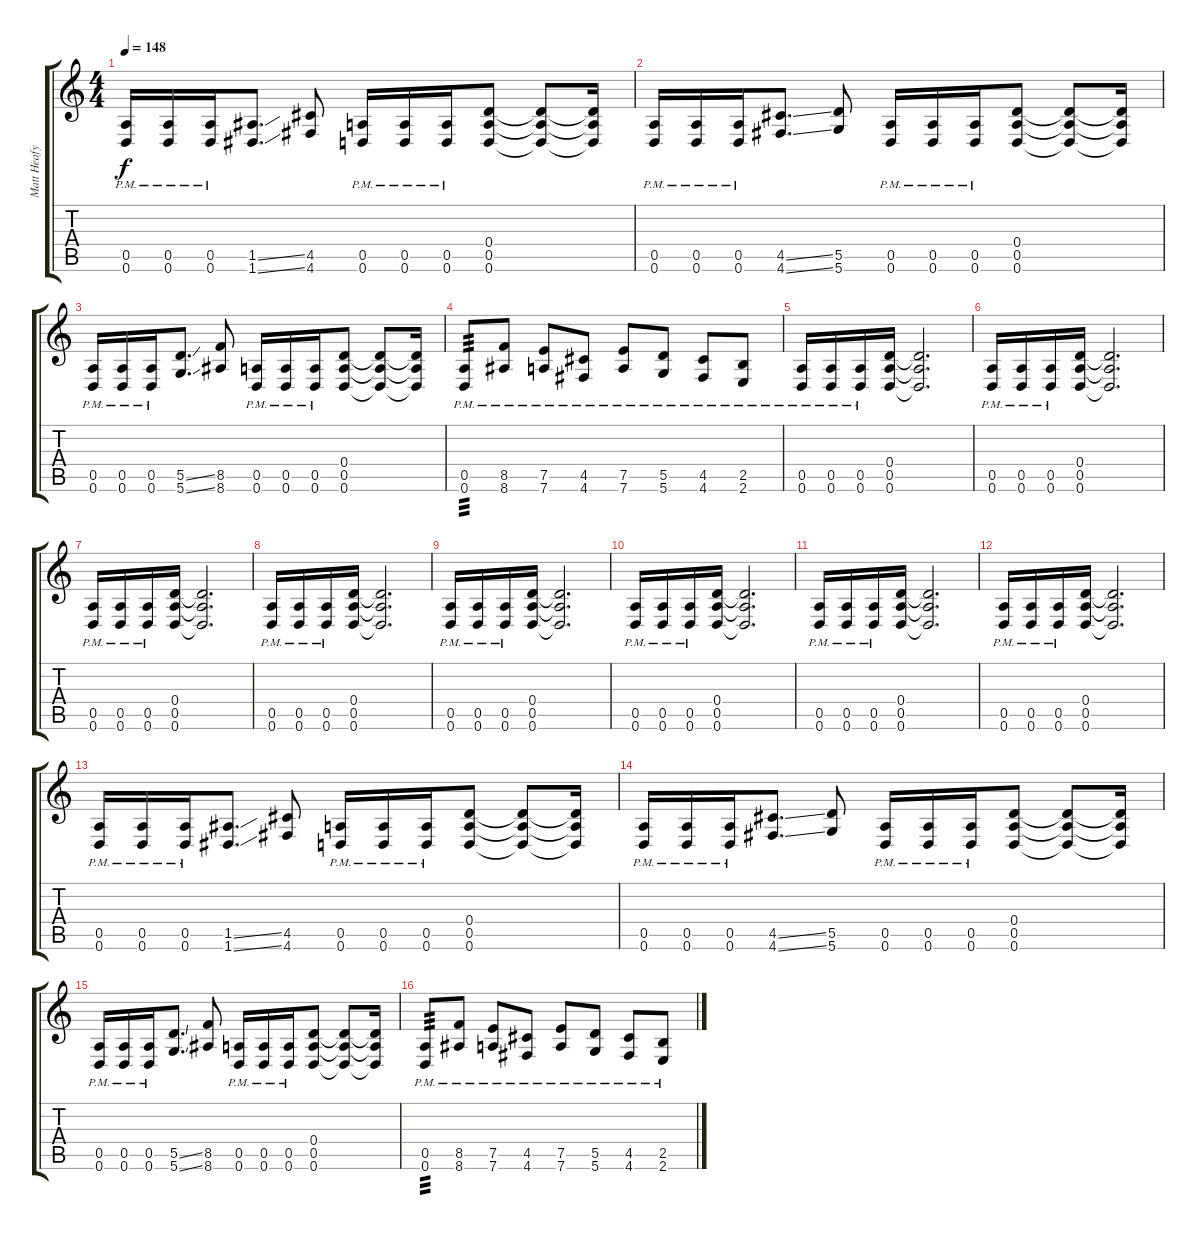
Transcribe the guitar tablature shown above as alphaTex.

\track ("Matt Heafy" "Matt Heafy") {instrument distortionguitar}
\staff {score tabs}
\tuning (E4 B3 G3 D3 A2 D2) {hide}
\ts (4 4)
\tempo 148
\clef g2
\ks c
(0.5{pm} 0.6{pm}).16{dy f} (0.5{pm} 0.6{pm}).16 (0.5{pm} 0.6{pm}).16 (1.5{ss} 1.6{ss}).8{d} (4.5 4.6).8 (0.5{pm} 0.6{pm}).16 (0.5{pm} 0.6{pm}).16 (0.5{pm} 0.6{pm}).16 (0.4 0.5 0.6).8 (0.4{t} 0.5{t} 0.6{t}).8 (0.4{t} 0.5{t} 0.6{t}).16 |
(0.5{pm} 0.6{pm}).16 (0.5{pm} 0.6{pm}).16 (0.5{pm} 0.6{pm}).16 (4.5{ss} 4.6{ss}).8{d} (5.5 5.6).8 (0.5{pm} 0.6{pm}).16 (0.5{pm} 0.6{pm}).16 (0.5{pm} 0.6{pm}).16 (0.4 0.5 0.6).8 (0.4{t} 0.5{t} 0.6{t}).8 (0.4{t} 0.5{t} 0.6{t}).16 |
(0.5{pm} 0.6{pm}).16 (0.5{pm} 0.6{pm}).16 (0.5{pm} 0.6{pm}).16 (5.5{ss} 5.6{ss}).8{d} (8.5 8.6).8 (0.5{pm} 0.6{pm}).16 (0.5{pm} 0.6{pm}).16 (0.5{pm} 0.6{pm}).16 (0.4 0.5 0.6).8 (0.4{t} 0.5{t} 0.6{t}).8 (0.4{t} 0.5{t} 0.6{t}).16 |
(0.5{pm} 0.6{pm}).8{tp 3} (8.5{pm} 8.6{pm}).8 (7.5{pm} 7.6{pm}).8 (4.5{pm} 4.6{pm}).8 (7.5{pm} 7.6{pm}).8 (5.5{pm} 5.6{pm}).8 (4.5{pm} 4.6{pm}).8 (2.5{pm} 2.6{pm}).8 |
(0.5{pm} 0.6{pm}).16 (0.5{pm} 0.6{pm}).16 (0.5{pm} 0.6{pm}).16 (0.4 0.5 0.6).16 (0.4{t} 0.5{t} 0.6{t}).2{d} |
(0.5{pm} 0.6{pm}).16 (0.5{pm} 0.6{pm}).16 (0.5{pm} 0.6{pm}).16 (0.4 0.5 0.6).16 (0.4{t} 0.5{t} 0.6{t}).2{d} |
(0.5{pm} 0.6{pm}).16 (0.5{pm} 0.6{pm}).16 (0.5{pm} 0.6{pm}).16 (0.4 0.5 0.6).16 (0.4{t} 0.5{t} 0.6{t}).2{d} |
(0.5{pm} 0.6{pm}).16 (0.5{pm} 0.6{pm}).16 (0.5{pm} 0.6{pm}).16 (0.4 0.5 0.6).16 (0.4{t} 0.5{t} 0.6{t}).2{d} |
(0.5{pm} 0.6{pm}).16 (0.5{pm} 0.6{pm}).16 (0.5{pm} 0.6{pm}).16 (0.4 0.5 0.6).16 (0.4{t} 0.5{t} 0.6{t}).2{d} |
(0.5{pm} 0.6{pm}).16 (0.5{pm} 0.6{pm}).16 (0.5{pm} 0.6{pm}).16 (0.4 0.5 0.6).16 (0.4{t} 0.5{t} 0.6{t}).2{d} |
(0.5{pm} 0.6{pm}).16 (0.5{pm} 0.6{pm}).16 (0.5{pm} 0.6{pm}).16 (0.4 0.5 0.6).16 (0.4{t} 0.5{t} 0.6{t}).2{d} |
(0.5{pm} 0.6{pm}).16 (0.5{pm} 0.6{pm}).16 (0.5{pm} 0.6{pm}).16 (0.4 0.5 0.6).16 (0.4{t} 0.5{t} 0.6{t}).2{d} |
(0.5{pm} 0.6{pm}).16 (0.5{pm} 0.6{pm}).16 (0.5{pm} 0.6{pm}).16 (1.5{ss} 1.6{ss}).8{d} (4.5 4.6).8 (0.5{pm} 0.6{pm}).16 (0.5{pm} 0.6{pm}).16 (0.5{pm} 0.6{pm}).16 (0.4 0.5 0.6).8 (0.4{t} 0.5{t} 0.6{t}).8 (0.4{t} 0.5{t} 0.6{t}).16 |
(0.5{pm} 0.6{pm}).16 (0.5{pm} 0.6{pm}).16 (0.5{pm} 0.6{pm}).16 (4.5{ss} 4.6{ss}).8{d} (5.5 5.6).8 (0.5{pm} 0.6{pm}).16 (0.5{pm} 0.6{pm}).16 (0.5{pm} 0.6{pm}).16 (0.4 0.5 0.6).8 (0.4{t} 0.5{t} 0.6{t}).8 (0.4{t} 0.5{t} 0.6{t}).16 |
(0.5{pm} 0.6{pm}).16 (0.5{pm} 0.6{pm}).16 (0.5{pm} 0.6{pm}).16 (5.5{ss} 5.6{ss}).8{d} (8.5 8.6).8 (0.5{pm} 0.6{pm}).16 (0.5{pm} 0.6{pm}).16 (0.5{pm} 0.6{pm}).16 (0.4 0.5 0.6).8 (0.4{t} 0.5{t} 0.6{t}).8 (0.4{t} 0.5{t} 0.6{t}).16 |
(0.5{pm} 0.6{pm}).8{tp 3} (8.5{pm} 8.6{pm}).8 (7.5{pm} 7.6{pm}).8 (4.5{pm} 4.6{pm}).8 (7.5{pm} 7.6{pm}).8 (5.5{pm} 5.6{pm}).8 (4.5{pm} 4.6{pm}).8 (2.5{pm} 2.6{pm}).8
